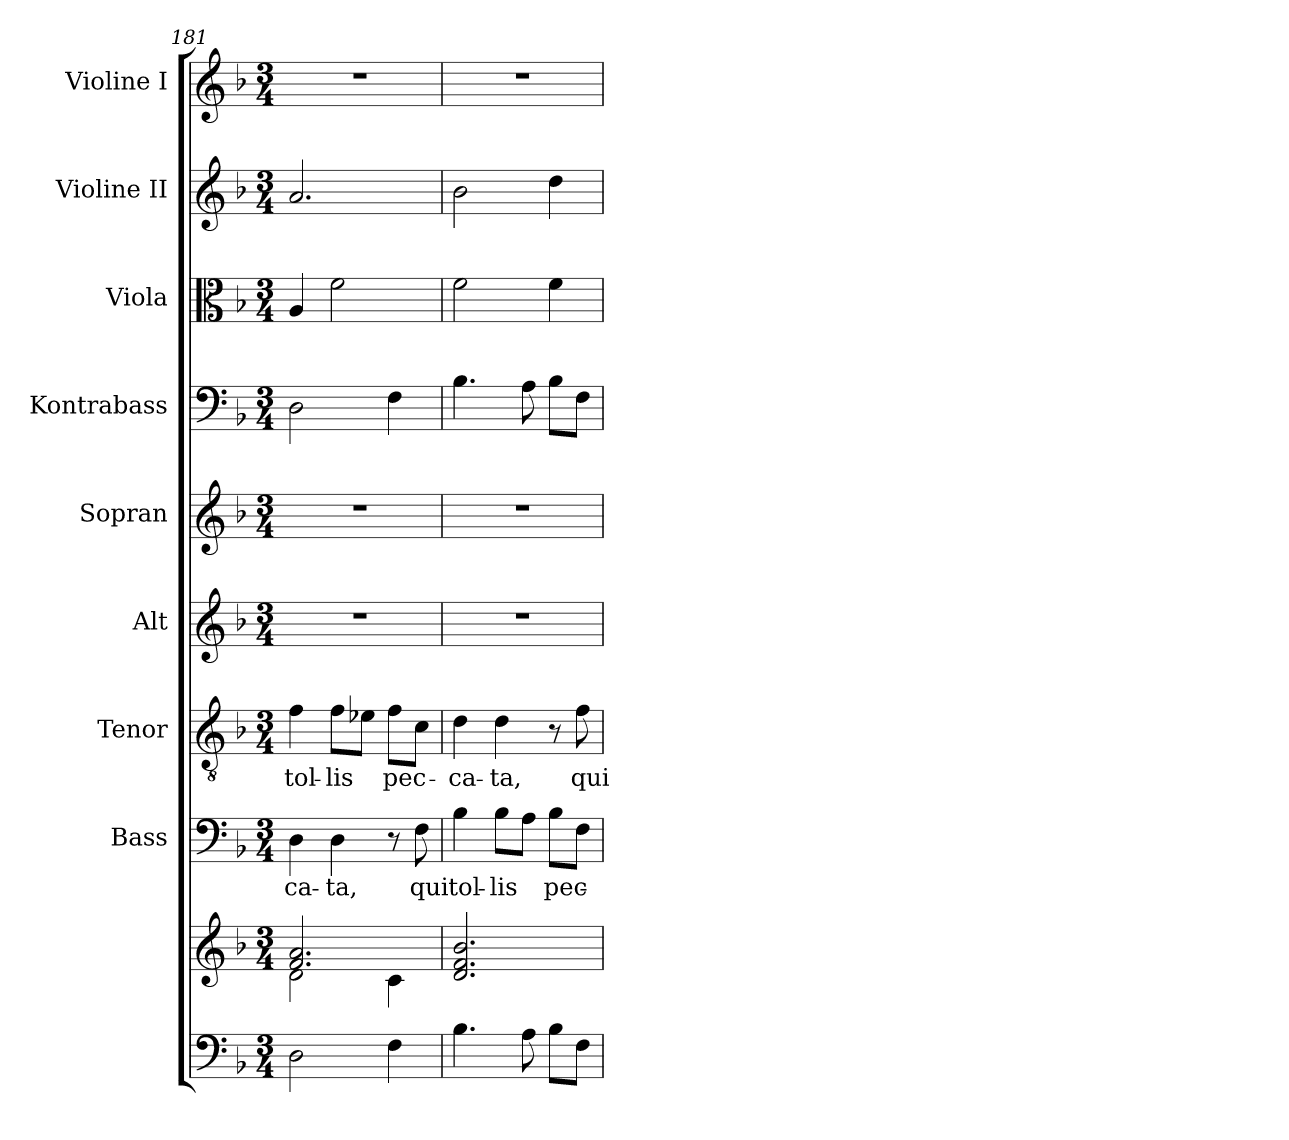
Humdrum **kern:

**kern	**kern	**kern	**text	**kern	**text	**kern	**kern	**kern	**kern	**kern	**kern
*part9	*part9	*part8	*part8	*part7	*part7	*part6	*part5	*part4	*part3	*part2	*part1
*staff10	*staff9	*staff8	*staff8	*staff7	*staff7	*staff6	*staff5	*staff4	*staff3	*staff2	*staff1
*	*	*I"Bass	*	*I"Tenor	*	*I"Alt	*I"Sopran	*I"Kontrabass	*I"Viola	*I"Violine II	*I"Violine I
*	*	*I'B.	*	*I'T.	*	*I'A.	*I'S.	*I'Kb.	*I'Vla.	*I'Vl. II	*I'Vl. I
*clefF4	*clefG2	*clefF4	*	*clefGv2	*	*clefG2	*clefG2	*clefF4	*clefC3	*clefG2	*clefG2
*	*	*	*	*	*	*	*	*ITrd7c12	*	*	*
*k[b-]	*k[b-]	*k[b-]	*	*k[b-]	*	*k[b-]	*k[b-]	*k[b-]	*k[b-]	*k[b-]	*k[b-]
*F:	*F:	*F:	*	*F:	*	*F:	*F:	*F:	*F:	*F:	*F:
*M3/4	*M3/4	*M3/4	*	*M3/4	*	*M3/4	*M3/4	*M3/4	*M3/4	*M3/4	*M3/4
=181	=181	=181	=181	=181	=181	=181	=181	=181	=181	=181	=181
*	*^	*	*	*	*	*	*	*	*	*	*
!	!	!	!	!LO:LY:b	!	!LO:LY:b	!	!	!	!	!	!
2D\	2.f/ 2.a/	2d\	4D\	-ca-	4f\	tol-	2.r	2.r	2DD\	4A/	2.a/	2.r
!	!	!	!	!LO:LY:b	!	!LO:LY:b	!	!	!	!	!	!
.	.	.	4D\	-ta,	8f\L	-lis	.	.	.	2f\	.	.
.	.	.	.	.	8e-X\J	.	.	.	.	.	.	.
!	!	!	!	!	!	!LO:LY:b	!	!	!	!	!	!
4F\	.	4c\	8r	.	8f\L	pec-	.	.	4FF\	.	.	.
!	!	!	!	!LO:LY:b	!	!	!	!	!	!	!	!
.	.	.	8F\	qui	8c\J	.	.	.	.	.	.	.
*	*v	*v	*	*	*	*	*	*	*	*	*	*
=182	=182	=182	=182	=182	=182	=182	=182	=182	=182	=182	=182
!	!	!	!LO:LY:b	!	!LO:LY:b	!	!	!	!	!	!
4.B-\	2.d/ 2.f/ 2.b-/	4B-\	tol-	4d\	-ca-	2.r	2.r	4.BB-\	2f\	2b-\	2.r
!	!	!	!LO:LY:b	!	!LO:LY:b	!	!	!	!	!	!
.	.	8B-\L	-lis	4d\	-ta,	.	.	.	.	.	.
8A\	.	8A\J	.	.	.	.	.	8AA\	.	.	.
!	!	!	!LO:LY:b	!	!	!	!	!	!	!	!
8B-\L	.	8B-\L	pec-	8r	.	.	.	8BB-\L	4f\	4dd\	.
!	!	!	!	!	!LO:LY:b	!	!	!	!	!	!
8F\J	.	8F\J	.	8f\	qui	.	.	8FF\J	.	.	.
=	=	=	=	=	=	=	=	=	=	=	=
*-	*-	*-	*-	*-	*-	*-	*-	*-	*-	*-	*-
